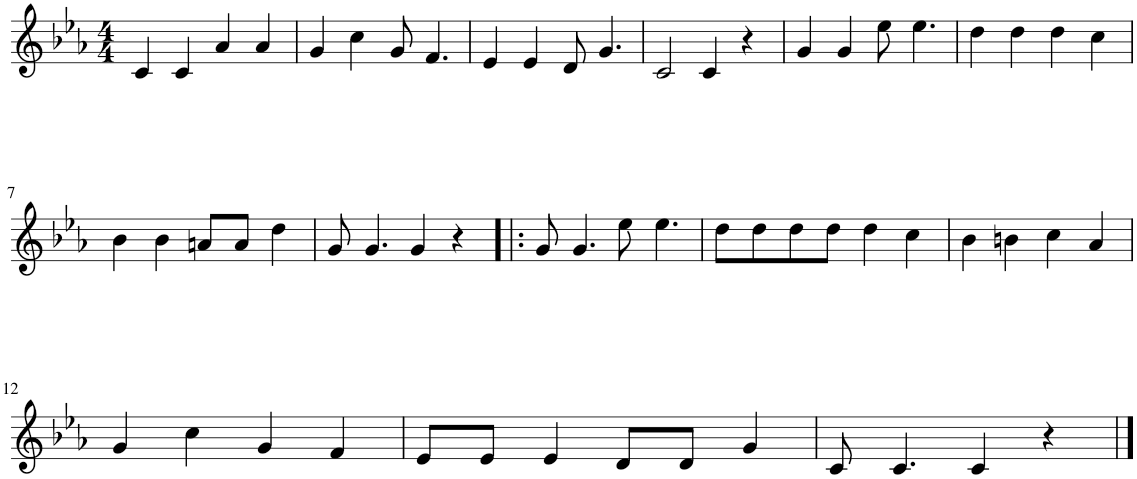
**kern
*part1
*staff1
*I"Voice
*clefG2
*k[b-e-a-]
*M4/4
=1
4c/
4c/
4a-/
4a-/
=2
4g/
4cc\
8g/
4.f/
=3
4e-/
4e-/
8d/
4.g/
=4
2c/
4c/
4r
=5
4g/
4g/
8ee-\
4.ee-\
=6
4dd\
4dd\
4dd\
4cc\
!!LO:LB:g=z
=7
4b-\
4b-\
8an/L
8a/J
4dd\
=8
8g/
4.g/
4g/
4r
=9!|:
8g/
4.g/
8ee-\
4.ee-\
=10
8dd\L
8dd\
8dd\
8dd\J
4dd\
4cc\
=11
4b-\
4bn\
4cc\
4a-/
!!LO:LB:g=z
=12
4g/
4cc\
4g/
4f/
=13
8e-/L
8e-/J
4e-/
8d/L
8d/J
4g/
=14
8c/
4.c/
4c/
4r
==
*-
